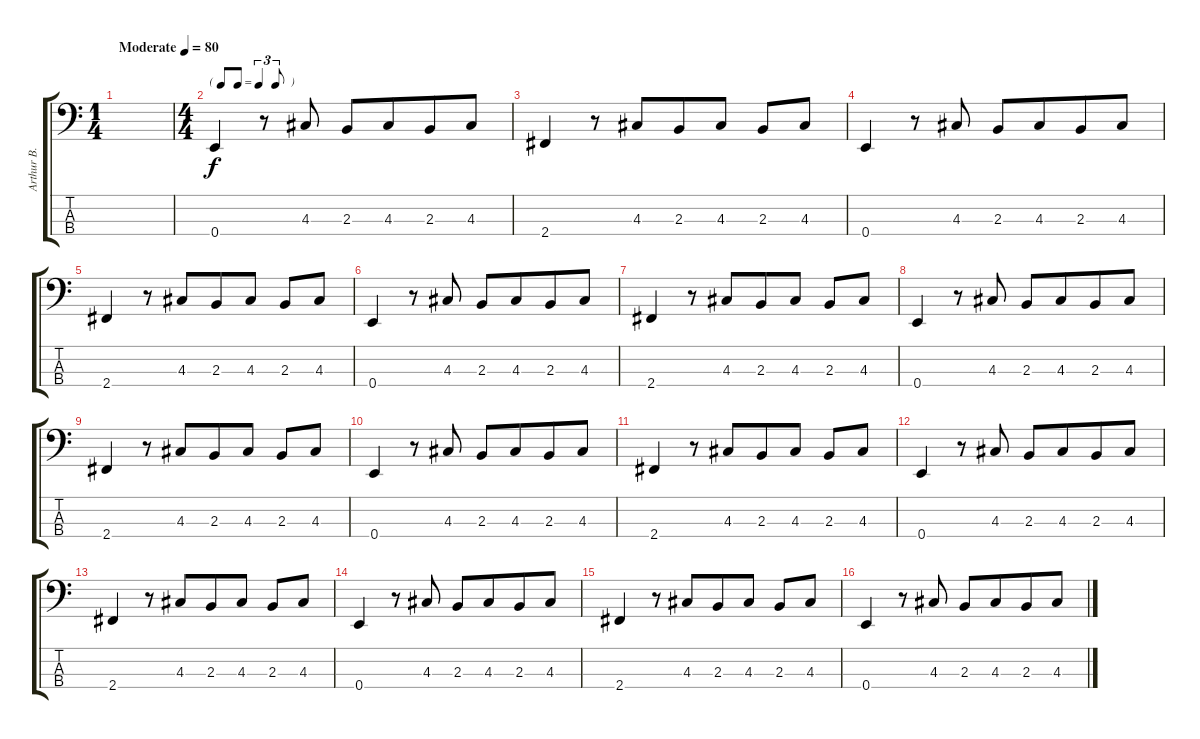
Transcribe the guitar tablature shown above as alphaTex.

\track ("Arthur B." "Arthur B.") {instrument electricbassfinger}
\staff {score tabs}
\tuning (G2 D2 A1 E1) {hide}
\ts (1 4)
\tempo (80 "Moderate")
\clef f4
\ks c
|
\ts (4 4)
\tf triplet8th
0.4.4 r.8 4.3.8 2.3.8 4.3.8{beam merge} 2.3.8 4.3.8 |
2.4.4 r.8 4.3.8{beam merge} 2.3.8{beam merge} 4.3.8 2.3.8 4.3.8 |
0.4.4 r.8 4.3.8 2.3.8 4.3.8{beam merge} 2.3.8 4.3.8 |
2.4.4 r.8 4.3.8{beam merge} 2.3.8{beam merge} 4.3.8 2.3.8 4.3.8 |
0.4.4 r.8 4.3.8 2.3.8 4.3.8{beam merge} 2.3.8 4.3.8 |
2.4.4 r.8 4.3.8{beam merge} 2.3.8{beam merge} 4.3.8 2.3.8 4.3.8 |
0.4.4 r.8 4.3.8 2.3.8 4.3.8{beam merge} 2.3.8 4.3.8 |
2.4.4 r.8 4.3.8{beam merge} 2.3.8{beam merge} 4.3.8 2.3.8 4.3.8 |
0.4.4 r.8 4.3.8 2.3.8 4.3.8{beam merge} 2.3.8 4.3.8 |
2.4.4 r.8 4.3.8{beam merge} 2.3.8{beam merge} 4.3.8 2.3.8 4.3.8 |
0.4.4 r.8 4.3.8 2.3.8 4.3.8{beam merge} 2.3.8 4.3.8 |
2.4.4 r.8 4.3.8{beam merge} 2.3.8{beam merge} 4.3.8 2.3.8 4.3.8 |
0.4.4 r.8 4.3.8 2.3.8 4.3.8{beam merge} 2.3.8 4.3.8 |
2.4.4 r.8 4.3.8{beam merge} 2.3.8{beam merge} 4.3.8 2.3.8 4.3.8 |
0.4.4 r.8 4.3.8 2.3.8 4.3.8{beam merge} 2.3.8 4.3.8
